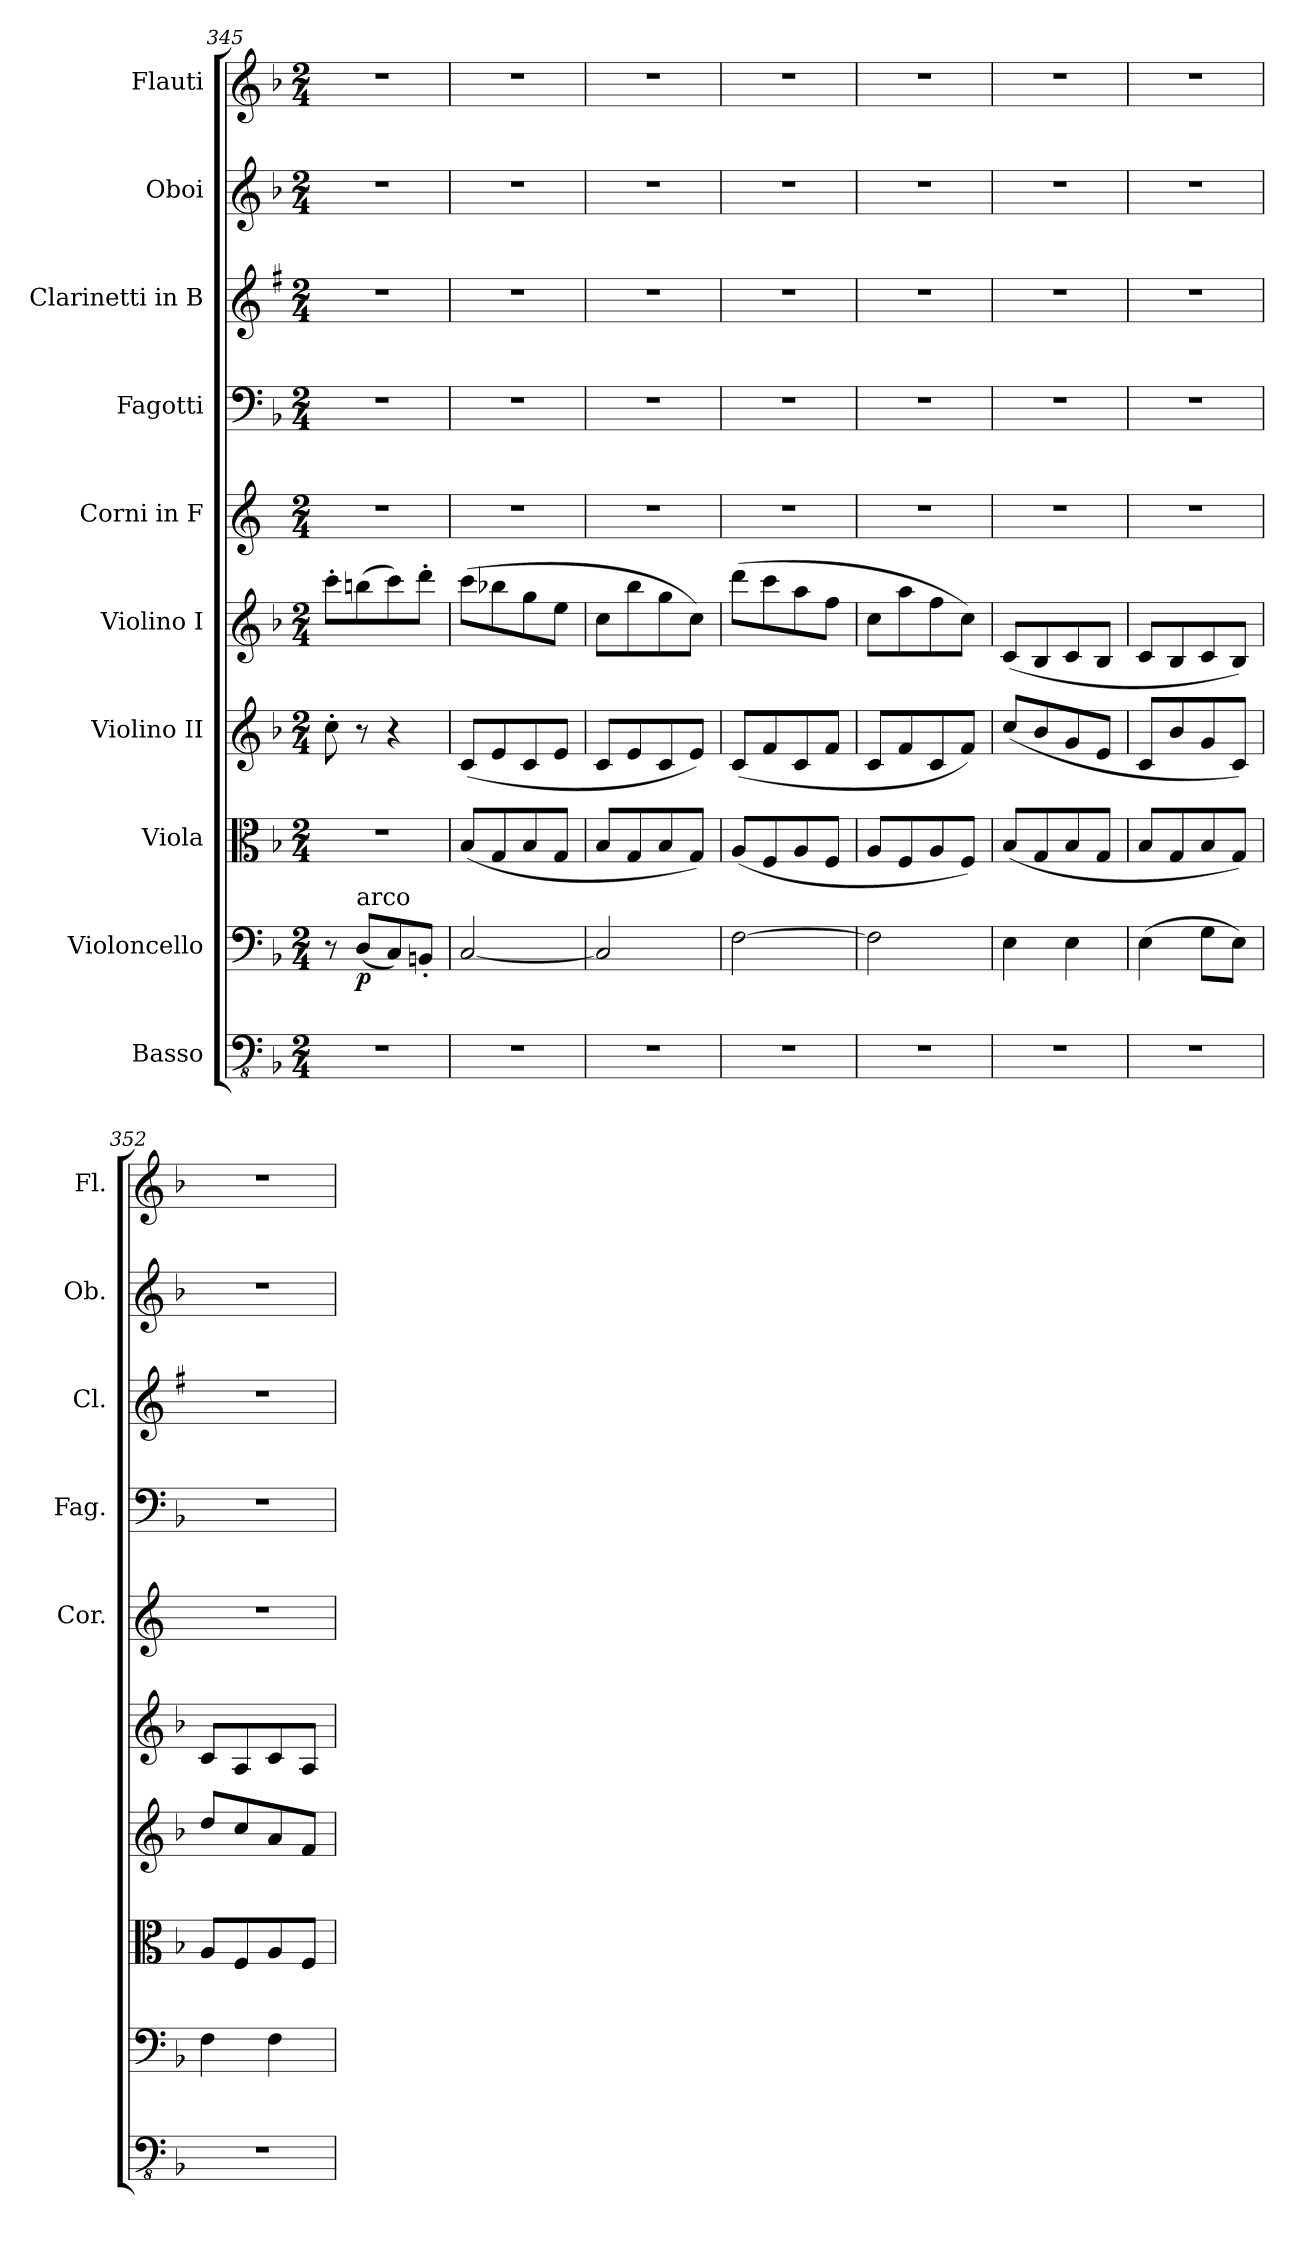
**kern	**kern	**dynam	**kern	**kern	**kern	**kern	**kern	**kern	**kern	**kern
*part10	*part9	*part9	*part8	*part7	*part6	*part5	*part4	*part3	*part2	*part1
*staff10	*staff9	*staff9	*staff8	*staff7	*staff6	*staff5	*staff4	*staff3	*staff2	*staff1
*I"Basso	*I"Violoncello	*	*I"Viola	*I"Violino II	*I"Violino I	*I"Corni in F	*I"Fagotti	*I"Clarinetti in B	*I"Oboi	*I"Flauti
*	*	*	*	*	*	*I'Cor.	*I'Fag.	*I'Cl.	*I'Ob.	*I'Fl.
*clefFv4	*clefF4	*	*clefC3	*clefG2	*clefG2	*clefG2	*clefF4	*clefG2	*clefG2	*clefG2
*	*	*	*	*	*	*ITrd4c7	*	*ITrd1c2	*	*
*k[b-]	*k[b-]	*	*k[b-]	*k[b-]	*k[b-]	*k[b-]	*k[b-]	*k[b-]	*k[b-]	*k[b-]
*M2/4	*M2/4	*	*M2/4	*M2/4	*M2/4	*M2/4	*M2/4	*M2/4	*M2/4	*M2/4
=345	=345	=345	=345	=345	=345	=345	=345	=345	=345	=345
2r	8r	.	2r	8cc'\	8ccc'\L	2r	2r	2r	2r	2r
!	!LO:TX:a:t=arco	!	!	!	!	!	!	!	!	!
!	!	!LO:DY:b	!	!	!	!	!	!	!	!
.	(8D/L	p	.	8r	(8bbn\	.	.	.	.	.
.	8C/)	.	.	4r	8ccc\)	.	.	.	.	.
.	8BBn'/J	.	.	.	8ddd'\J	.	.	.	.	.
=346	=346	=346	=346	=346	=346	=346	=346	=346	=346	=346
2r	[2C/	.	(8B-/L	(8c/L	(8ccc\L	2r	2r	2r	2r	2r
.	.	.	8G/	8e/	8bb-X\	.	.	.	.	.
.	.	.	8B-/	8c/	8gg\	.	.	.	.	.
.	.	.	8G/J	8e/J	8ee\J	.	.	.	.	.
=347	=347	=347	=347	=347	=347	=347	=347	=347	=347	=347
2r	2C/]	.	8B-/L	8c/L	8cc\L	2r	2r	2r	2r	2r
.	.	.	8G/	8e/	8bb-\	.	.	.	.	.
.	.	.	8B-/	8c/	8gg\	.	.	.	.	.
.	.	.	8G/J)	8e/J)	8cc\J)	.	.	.	.	.
=348	=348	=348	=348	=348	=348	=348	=348	=348	=348	=348
2r	[2F\	.	(8A/L	(8c/L	(8ddd\L	2r	2r	2r	2r	2r
.	.	.	8F/	8f/	8ccc\	.	.	.	.	.
.	.	.	8A/	8c/	8aa\	.	.	.	.	.
.	.	.	8F/J	8f/J	8ff\J	.	.	.	.	.
!!LO:LB:g=z
=349	=349	=349	=349	=349	=349	=349	=349	=349	=349	=349
2r	2F\]	.	8A/L	8c/L	8cc\L	2r	2r	2r	2r	2r
.	.	.	8F/	8f/	8aa\	.	.	.	.	.
.	.	.	8A/	8c/	8ff\	.	.	.	.	.
.	.	.	8F/J)	8f/J)	8cc\J)	.	.	.	.	.
=350	=350	=350	=350	=350	=350	=350	=350	=350	=350	=350
2r	4E\	.	(8B-/L	(8cc/L	(8c/L	2r	2r	2r	2r	2r
.	.	.	8G/	8b-/	8B-/	.	.	.	.	.
.	4E\	.	8B-/	8g/	8c/	.	.	.	.	.
.	.	.	8G/J	8e/J	8B-/J	.	.	.	.	.
=351	=351	=351	=351	=351	=351	=351	=351	=351	=351	=351
2r	(4E\	.	8B-/L	8c/L	8c/L	2r	2r	2r	2r	2r
.	.	.	8G/	8b-/	8B-/	.	.	.	.	.
.	8G\L	.	8B-/	8g/	8c/	.	.	.	.	.
.	8E\J)	.	8G/J)	8c/J)	8B-/J)	.	.	.	.	.
=352	=352	=352	=352	=352	=352	=352	=352	=352	=352	=352
2r	4F\	.	8A/L	8dd/L	8c/L	2r	2r	2r	2r	2r
.	.	.	8F/	8cc/	8A/	.	.	.	.	.
.	4F\	.	8A/	8a/	8c/	.	.	.	.	.
.	.	.	8F/J	8f/J	8A/J	.	.	.	.	.
=	=	=	=	=	=	=	=	=	=	=
*-	*-	*-	*-	*-	*-	*-	*-	*-	*-	*-
